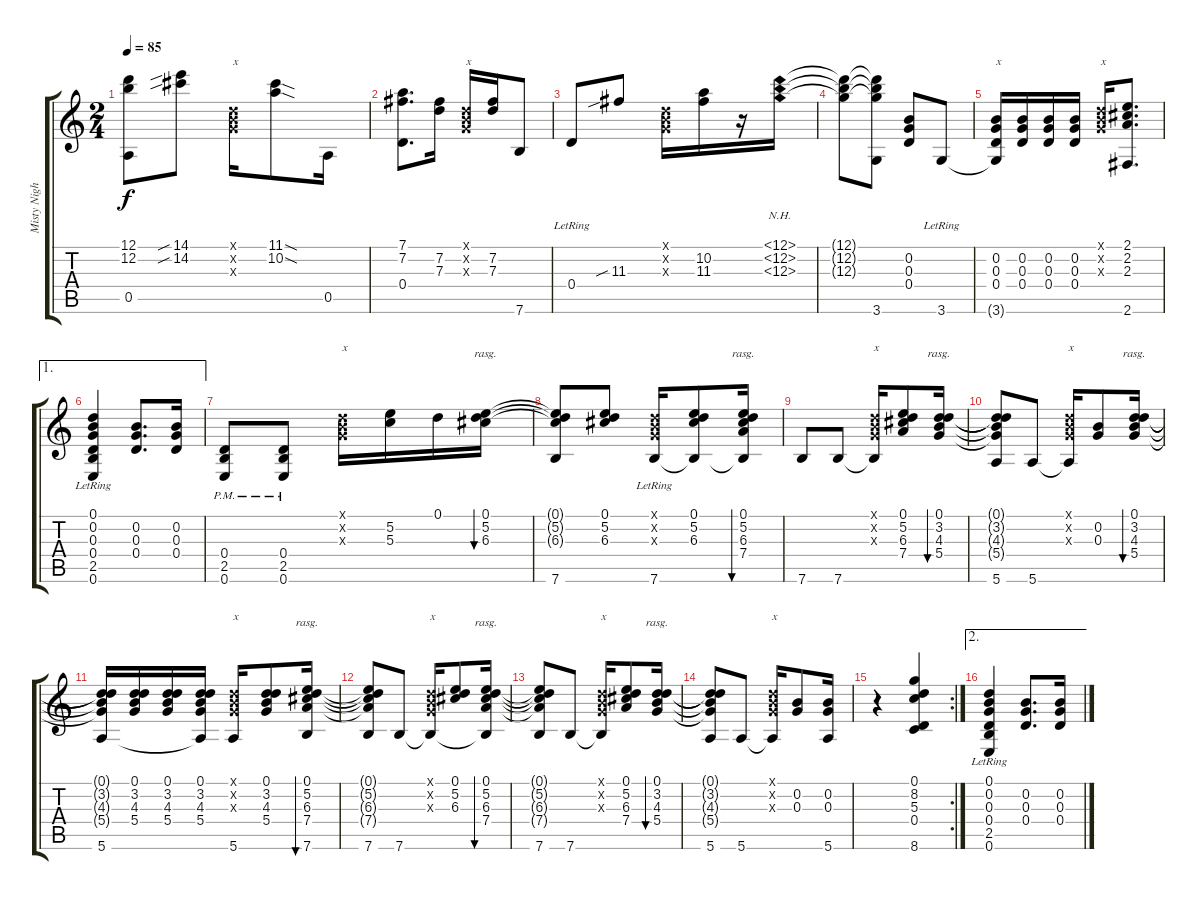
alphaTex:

\track ("Misty Night" "Misty Nigh") {instrument acousticguitarnylon}
\staff {score tabs}
\tuning (D4 B3 G3 D3 A2 E2) {hide}
\ts (2 4)
\tempo 85
\clef g2
\ks c
(12.1{t} 12.2{t} 0.5).8{dy f} (14.1{sib} 14.2{sib}).8 (0.1{x} 0.2{x} 0.3{x}).16{txt "x"} (11.1{sod} 10.2{sod}).8 0.5.16 |
(7.1 7.2 0.4).8{d} (7.2 7.3).16 (0.1{x} 0.2{x} 0.3{x}).16{txt "x"} (7.2 7.3).16 7.6.8 |
0.4{lr}.8 11.3{sib}.8 (0.1{x} 0.2{x} 0.3{x}).16 (10.2 11.3).16 r.16 (12.1{nh} 12.2{nh} 12.3{nh}).16 |
(12.1{t} 12.2{t} 12.3{t}).8 (12.1{t} 12.2{t} 12.3{t} 3.6).8 (0.2 0.3 0.4).8 3.6{lr}.8 |
(0.2 0.3 0.4 3.6{t}).16{txt "x"} (0.2 0.3 0.4).16 (0.2 0.3 0.4).16 (0.2 0.3 0.4).16 (0.1{x} 0.2{x} 0.3{x}).16{txt "x"} (2.1 2.2 2.3 2.6).8{d} |
\ae 1
(0.1 0.2 0.3 0.4 2.5 0.6{lr}).4 (0.2 0.3 0.4).8{d} (0.2 0.3 0.4).16 |
(0.4{pm} 2.5 0.6).8 (0.4 2.5 0.6{pm}).8 (0.1{x} 0.2{x} 0.3{x}).16{txt "x"} (5.2 5.3).16 0.1.16 (0.1 5.2 6.3).16{bu 240 rasg ii} |
(0.1{t} 5.2{t} 6.3{t} 7.6).8 (0.1 5.2 6.3).8 (0.1{x} 0.2{x} 0.3{x} 7.6{lr}).16 (0.1 5.2 6.3 7.6{t}).8 (0.1 5.2 6.3 7.4 7.6{t}).16{bu 240 rasg ii} |
7.6.8 7.6.8 (0.1{x} 0.2{x} 0.3{x} 7.6{t}).16{txt "x"} (0.1 5.2 6.3 7.4).8 (0.1 3.2 4.3 5.4).16{bu 240 rasg ii} |
(0.1{t} 3.2{t} 4.3{t} 5.4{t} 5.6).8 5.6.8 (0.1{x} 0.2{x} 0.3{x} 5.6{t}).16{txt "x"} (0.2 0.3).8 (0.1 3.2 4.3 5.4).16{bu 240 rasg ii} |
(0.1{t} 3.2{t} 4.3{t} 5.4{t} 5.6).16 (0.1 3.2 4.3 5.4).16 (0.1 3.2 4.3 5.4).16 (0.1 3.2 4.3 5.4 5.6{t}).16 (0.1{x} 0.2{x} 0.3{x} 5.6).16{txt "x"} (0.1 3.2 4.3 5.4).8 (0.1 5.2 6.3 7.4 7.6).16{bu 240 rasg ii} |
(0.1{t} 5.2{t} 6.3{t} 7.4{t} 7.6).8 7.6.8 (0.1{x} 0.2{x} 0.3{x} 7.6{t}).16{txt "x"} (0.1 5.2 6.3).8 (0.1 5.2 6.3 7.4 7.6{t}).16{bu 240 rasg ii} |
(0.1{t} 5.2{t} 6.3{t} 7.4{t} 7.6).8 7.6.8 (0.1{x} 0.2{x} 0.3{x} 7.6{t}).16{txt "x"} (0.1 5.2 6.3 7.4).8 (0.1 3.2 4.3 5.4).16{bu 240 rasg ii} |
(0.1{t} 3.2{t} 4.3{t} 5.4{t} 5.6).8 5.6.8 (0.1{x} 0.2{x} 0.3{x} 5.6{t}).16{txt "x"} (0.2 0.3).8 (0.2 0.3 5.6).16 |
\rc 2
r.4 (0.1 8.2 5.3 0.4 8.6).4 |
\ae 2
(0.1 0.2 0.3 0.4 2.5 0.6{lr}).4 (0.2 0.3 0.4).8{d} (0.2 0.3 0.4).16
